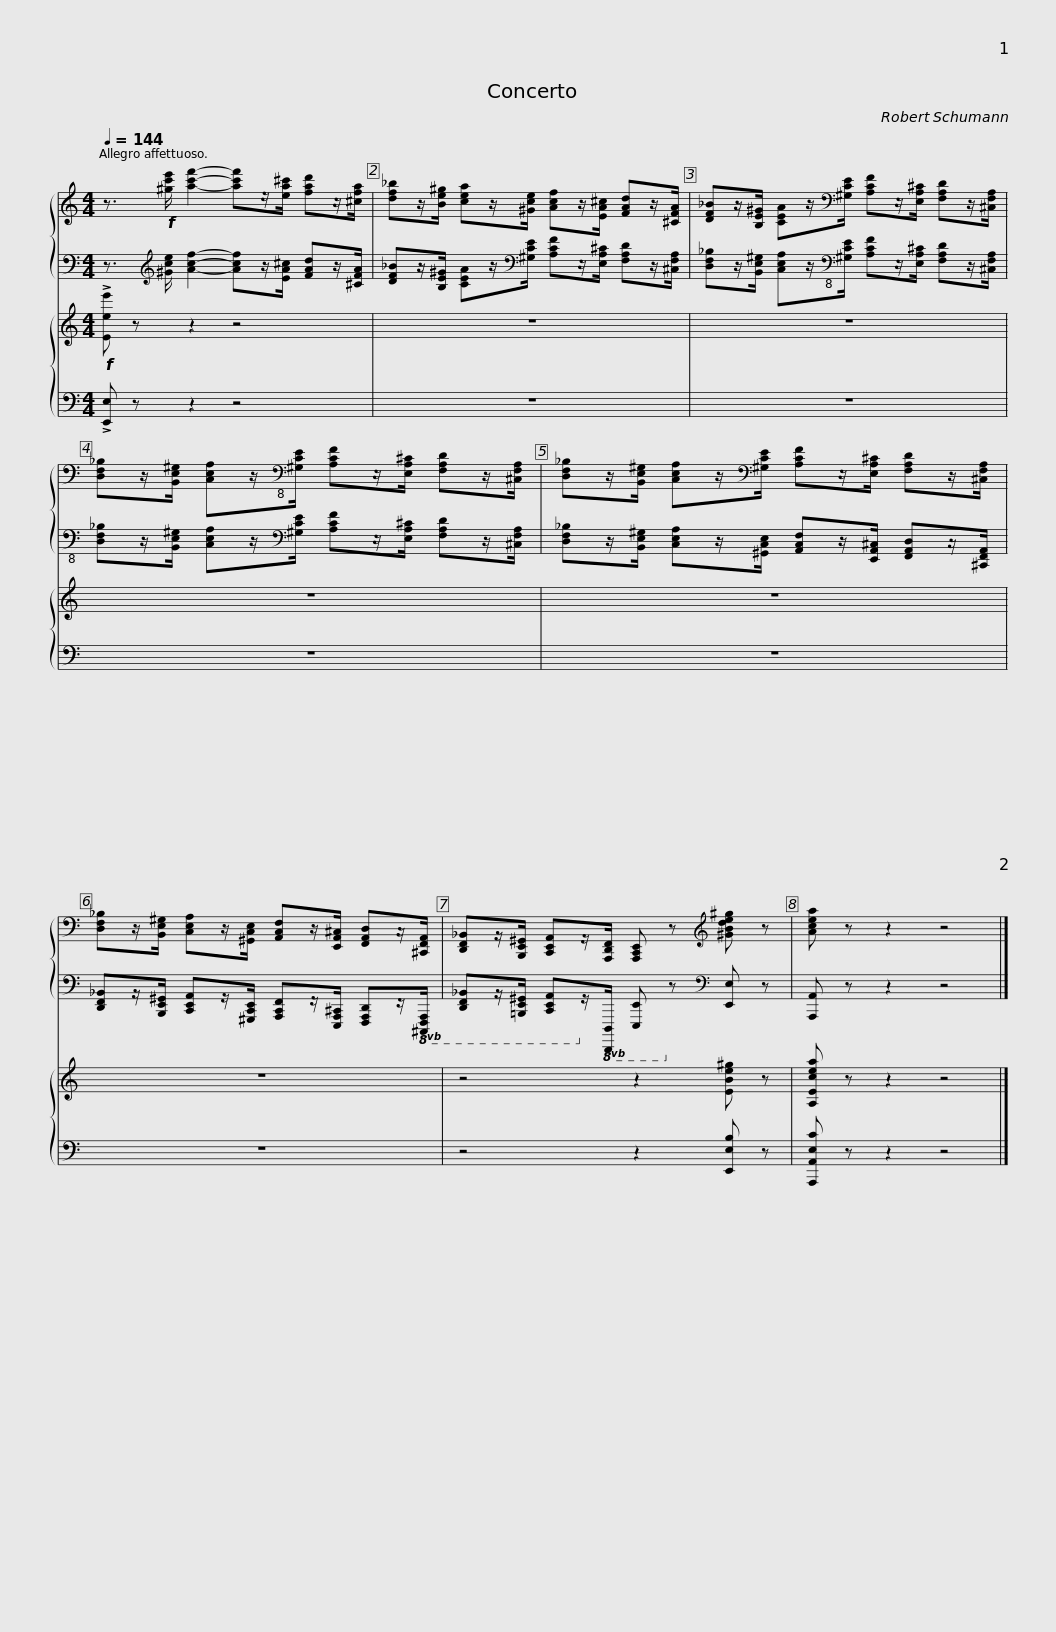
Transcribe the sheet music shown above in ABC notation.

X:1
%%score { 1 | 2 } { 3 | 4 }
L:1/8
Q:1/4=144
M:4/4
I:linebreak $
K:C
V:1 treble
V:2 bass
V:3 treble
V:4 bass
V:1
 z3/2!f! [^gc'e']/ [ac'f']2- [ac'f']z/[ea^c']/ [fad']z/[^cfa]/ | [df_b]z/[Be^g]/ [cea]z/[^Gce]/ [Acf]z/[EA^c]/ [FAd]z/[^CFA]/ | [DF_B]z/[B,E^G]/ [CEA]z/[K:bass][^G,CE]/ [A,CF]z/[E,A,^C]/ [F,A,D]z/[^C,F,A,]/ |$ [D,F,_B,]z/[B,,E,^G,]/ [C,E,A,]z/[K:bass-8][^G,CE]/ [A,CF]z/[E,A,^C]/ [F,A,D]z/[^C,F,A,]/ | [D,F,_B,]z/[B,,E,^G,]/ [C,E,A,]z/[K:bass-15][^G,CE]/ [A,CF]z/[E,A,^C]/ [F,A,D]z/[^C,F,A,]/ | %5
 [D,F,_B,]z/[B,,E,^G,]/ [C,E,A,]z/[^G,,C,E,]/ [A,,C,F,]z/[E,,A,,^C,]/ [F,,A,,D,]z/[^C,,F,,A,,]/ |$ [D,,F,,_B,,]z/[B,,,E,,^G,,]/ [C,,E,,A,,]z/[A,,,D,,F,,]/ [A,,,C,,E,,] z[K:treble] [^GBde^g] z | [Acea] z z2 z4 |] %8
V:2
 z3/2[K:treble] [^Gce]/ [Acf]2- [Acf]z/[EA^c]/ [FAd]z/[^CFA]/ | [DF_B]z/[B,E^G]/ [CEA]z/[K:bass][^G,CE]/ [A,CF]z/[E,A,^C]/ [F,A,D]z/[^C,F,A,]/ | [D,F,_B,]z/[B,,E,^G,]/ [C,E,A,]z/[K:bass-8][^G,CE]/ [A,CF]z/[E,A,^C]/ [F,A,D]z/[^C,F,A,]/ |$ [D,F,_B,]z/[B,,E,^G,]/ [C,E,A,]z/[K:bass-15][^G,CE]/ [A,CF]z/[E,A,^C]/ [F,A,D]z/[^C,F,A,]/ | [D,F,_B,]z/[B,,E,^G,]/ [C,E,A,]z/[^G,,C,E,]/ [A,,C,F,]z/[E,,A,,^C,]/ [F,,A,,D,]z/[^C,,F,,A,,]/ | %5
 [D,,F,,_B,,]z/[B,,,E,,^G,,]/ [C,,E,,A,,]z/[^G,,,C,,E,,]/ [A,,,C,,F,,]z/[E,,,A,,,^C,,]/ [F,,,A,,,D,,]z/!8vb(![^C,,,F,,,A,,,]/ |$ [D,,,F,,,_B,,,]z/[=B,,,,E,,,^G,,,]/ [C,,,E,,,A,,,]!8vb)!z/!8vb(![D,,,,D,,,]/ [E,,,,E,,,]!8vb)! z[K:bass] [E,,E,] z | [A,,,A,,] z z2 z4 |] %8
V:3
!f! !>![Eee'] z z2 z4 | z8 | z8 |$ z8 | z8 | %5
 z8 |$ z4 z2 [EBe^g] z | [A,Ecea] z z2 z4 |] %8
V:4
 !>![E,,E,] z z2 z4 | z8 | z8 |$ z8 | z8 | %5
 z8 |$ z4 z2 [E,,E,B,] z | [A,,,A,,E,C] z z2 z4 |] %8
